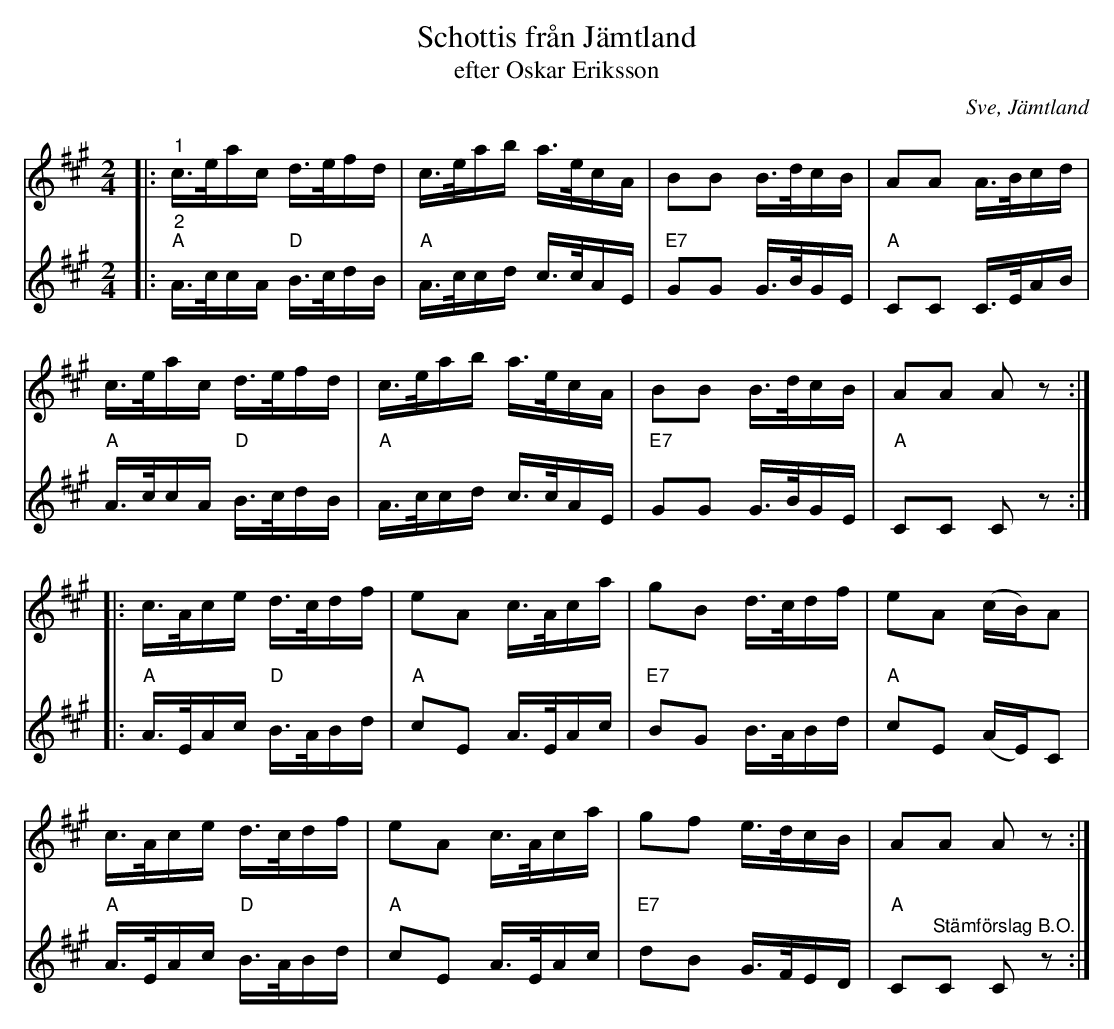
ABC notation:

X:1
T:Schottis från Jämtland
T:efter Oskar Eriksson
O:Sve, Jämtland
L:1/16
M:2/4
K:A
V:1
|:"^1" c>eac d>efd | c>eab a>ecA | B2B2 B>dcB | A2A2 A>Bcd |
c>eac d>efd | c>eab a>ecA |  B2B2 B>dcB | A2A2 A2 z2 ::
c>Ace d>cdf | e2A2 c>Aca | g2B2 d>cdf | e2A2 (cB)A2 |
c>Ace d>cdf | e2A2 c>Aca | g2f2 e>dcB | A2A2 A2 z2 :|
V:2
|:"^2""A" A>ccA"D" B>cdB |"A" A>ccd c>cAE | "E7" G2G2 G>BGE |"A" C2C2 C>EAB |
"A" A>ccA"D" B>cdB | "A" A>ccd c>cAE | "E7" G2G2 G>BGE | "A" C2C2 C2 z2 ::
"A" A>EAc"D" B>ABd |"A" c2E2 A>EAc | "E7" B2G2 B>ABd |"A" c2E2 (AE)C2 |
"A" A>EAc"D" B>ABd |"A" c2E2 A>EAc | "E7" d2B2 G>FED |"A"  C2"^Stämförslag B.O."C2 C2 z2 :|
